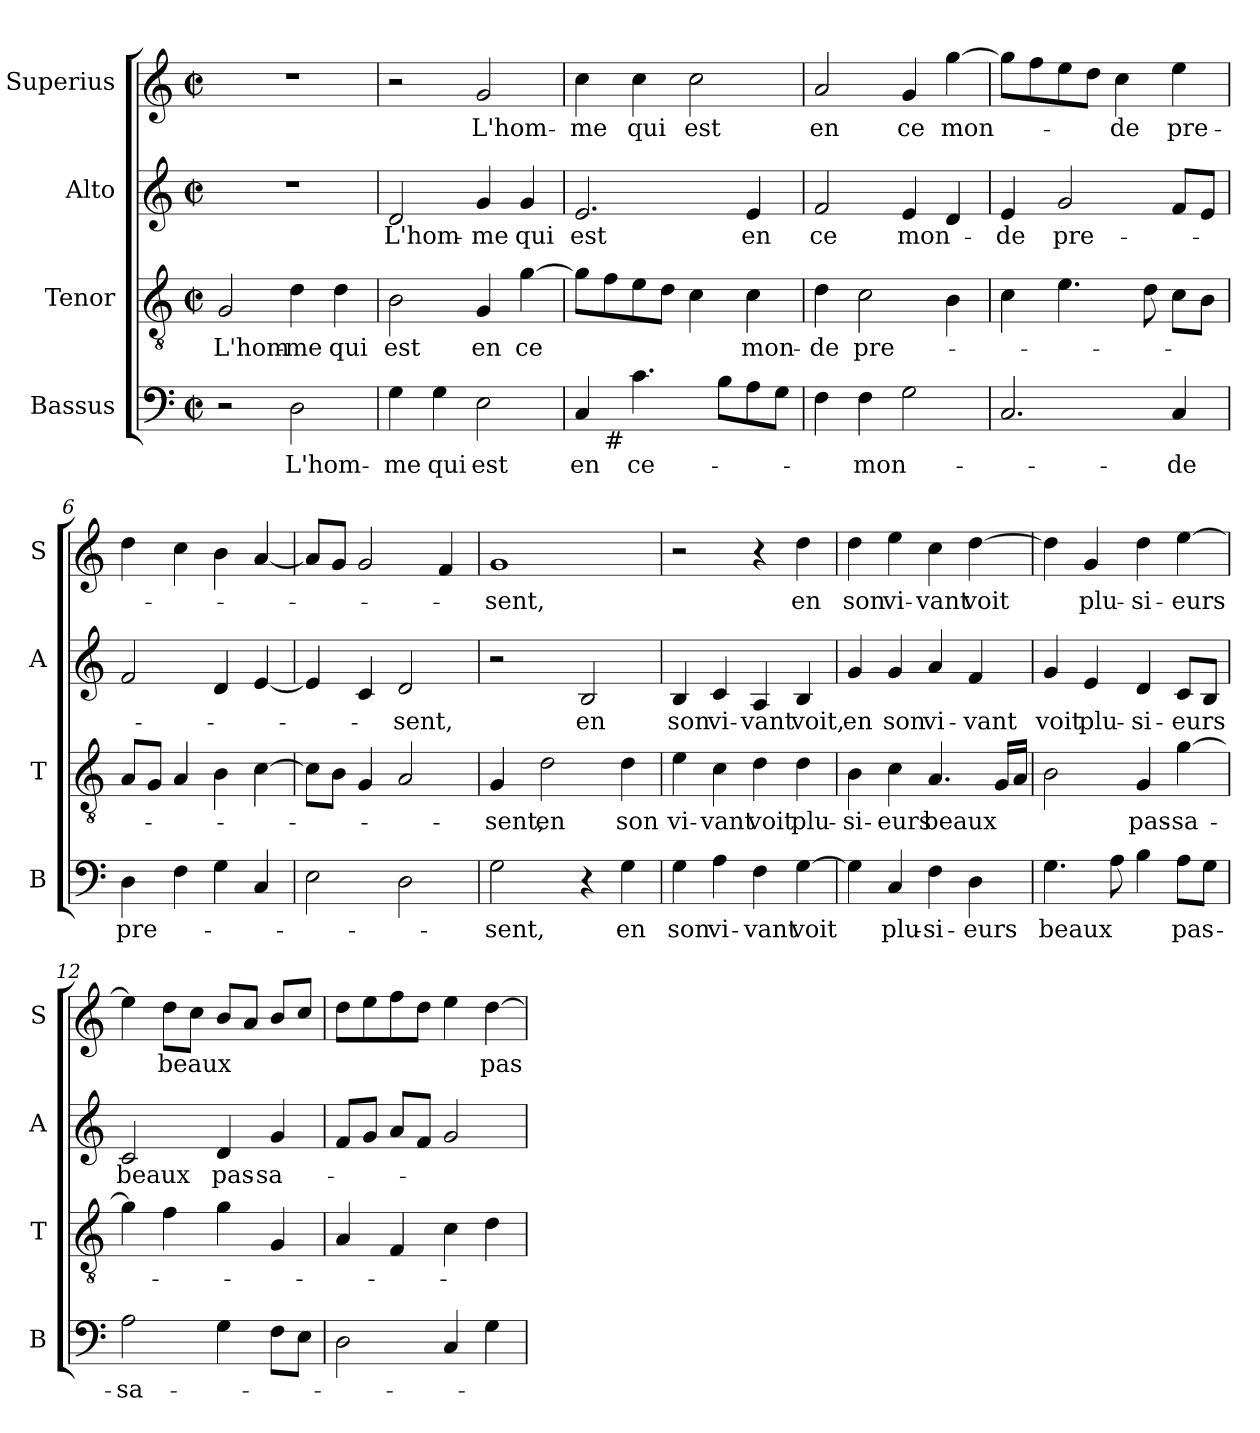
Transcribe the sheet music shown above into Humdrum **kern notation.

**kern	**text	**kern	**text	**kern	**text	**kern	**text
*part4	*part4	*part3	*part3	*part2	*part2	*part1	*part1
*staff4	*staff4	*staff3	*staff3	*staff2	*staff2	*staff1	*staff1
*I"Bassus	*	*I"Tenor	*	*I"Alto	*	*I"Superius	*
*I'B	*	*I'T	*	*I'A	*	*I'S	*
*clefF4	*	*clefGv2	*	*clefG2	*	*clefG2	*
*k[]	*	*k[]	*	*k[]	*	*k[]	*
*C:	*	*C:	*	*C:	*	*C:	*
*M2/2	*	*M2/2	*	*M2/2	*	*M2/2	*
*met(c|)	*	*met(c|)	*	*met(c|)	*	*met(c|)	*
=1	=1	=1	=1	=1	=1	=1	=1
2r	.	2G/	L'hom-	1r	.	1r	.
2D\	L'hom-	4d\	-me	.	.	.	.
.	.	4d\	qui	.	.	.	.
=2	=2	=2	=2	=2	=2	=2	=2
4G\	-me	2B\	est	2d/	L'hom-	2r	.
4G\	qui	.	.	.	.	.	.
2E\	est	4G/	en	4g/	-me	2g/	L'hom-
.	.	[4g\	ce	4g/	qui	.	.
=3	=3	=3	=3	=3	=3	=3	=3
*^	*	*	*	*	*	*	*
4C/	8ryy	en	8g\L]	.	2.e/	est	4cc\	-me
!	!LO:TX:b:t=#	!	!	!	!	!	!	!
.	2..ryy	.	8f\	.	.	.	.	.
4.c\	.	ce-	8e\	.	.	.	4cc\	qui
.	.	.	8d\J	.	.	.	.	.
.	.	.	4c\	.	.	.	2cc\	est
8B\L	.	.	.	.	.	.	.	.
8A\	.	.	4c\	mon-	4e/	en	.	.
8G\J	.	.	.	.	.	.	.	.
*v	*v	*	*	*	*	*	*	*
=4	=4	=4	=4	=4	=4	=4	=4
4F\	.	4d\	-de	2f/	ce	2a/	en
4F\	-mon-	2c\	pre-	.	.	.	.
2G\	.	.	.	4e/	mon-	4g/	ce
.	.	4B\	.	4d/	.	[4gg\	mon-
!!LO:LB:g=z
=5	=5	=5	=5	=5	=5	=5	=5
2.C/	.	4c\	.	4e/	-de	8gg\L]	.
.	.	.	.	.	.	8ff\	.
.	.	4.e\	.	2g/	pre-	8ee\	.
.	.	.	.	.	.	8dd\J	.
.	.	.	.	.	.	4cc\	-de
.	.	8d\	.	.	.	.	.
4C/	-de	8c\L	.	8f/L	.	4ee\	pre-
.	.	8B\J	.	8e/J	.	.	.
=6	=6	=6	=6	=6	=6	=6	=6
4D\	pre-	8A/L	.	2f/	.	4dd\	.
.	.	8G/J	.	.	.	.	.
4F\	.	4A/	.	.	.	4cc\	.
4G\	.	4B\	.	4d/	.	4b\	.
4C/	.	[4c\	.	[4e/	.	[4a/	.
=7	=7	=7	=7	=7	=7	=7	=7
2E\	.	8c\L]	.	4e/]	.	8a/L]	.
.	.	8B\J	.	.	.	8g/J	.
.	.	4G/	.	4c/	.	2g/	.
2D\	.	2A/	.	2d/	-sent,	.	.
.	.	.	.	.	.	4f/	.
=8	=8	=8	=8	=8	=8	=8	=8
2G\	-sent,	4G/	-sent,	2r	.	1g	-sent,
.	.	2d\	en	.	.	.	.
4r	.	.	.	2B/	en	.	.
4G\	en	4d\	son	.	.	.	.
=9	=9	=9	=9	=9	=9	=9	=9
4G\	son	4e\	vi-	4B/	son	2r	.
4A\	vi-	4c\	-vant	4c/	vi-	.	.
4F\	-vant	4d\	voit	4A/	-vant	4r	.
[4G\	voit	4d\	plu-	4B/	voit,	4dd\	en
!!LO:LB:g=z
=10	=10	=10	=10	=10	=10	=10	=10
4G\]	.	4B\	-si-	4g/	en	4dd\	son
4C/	plu-	4c\	-eurs	4g/	son	4ee\	vi-
4F\	-si-	4.A/	beaux	4a/	vi-	4cc\	-vant
4D\	-eurs	.	.	4f/	-vant	[4dd\	voit
.	.	16G/LL	.	.	.	.	.
.	.	16A/JJ	.	.	.	.	.
=11	=11	=11	=11	=11	=11	=11	=11
4.G\	beaux	2B\	.	4g/	voit	4dd\]	.
.	.	.	.	4e/	plu-	4g/	plu-
8A\	.	.	.	.	.	.	.
4B\	.	4G/	pas-	4d/	-si-	4dd\	-si-
8A\L	pas-	[4g\	-sa-	8c/L	-eurs	[4ee\	-eurs
8G\J	.	.	.	8B/J	.	.	.
=12	=12	=12	=12	=12	=12	=12	=12
2A\	-sa-	4g\]	.	2c/	beaux	4ee\]	.
.	.	4f\	.	.	.	8dd\L	beaux
.	.	.	.	.	.	8cc\J	.
4G\	.	4g\	.	4d/	pas-	8b/L	.
.	.	.	.	.	.	8a/J	.
8F\L	.	4G/	.	4g/	-sa-	8b/L	.
8E\J	.	.	.	.	.	8cc/J	.
=13	=13	=13	=13	=13	=13	=13	=13
2D\	.	4A/	.	8f/L	.	8dd\L	.
.	.	.	.	8g/J	.	8ee\	.
.	.	4F/	.	8a/L	.	8ff\	.
.	.	.	.	8f/J	.	8dd\J	.
4C/	.	4c\	.	2g/	.	4ee\	.
4G\	.	4d\	.	.	.	[4dd\	pas-
=	=	=	=	=	=	=	=
*-	*-	*-	*-	*-	*-	*-	*-
